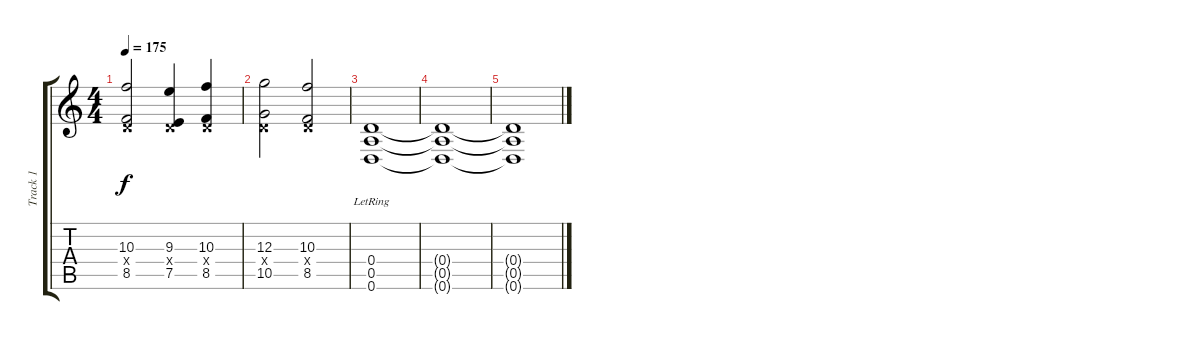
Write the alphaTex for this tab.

\track ("Track 1" "Track 1") {instrument distortionguitar}
\staff {score tabs}
\tuning (E4 B3 G3 D3 A2 D2) {hide}
\ts (4 4)
\tempo 175
\clef g2
\ks c
(10.3 0.4{x} 8.5).2{dy f} (9.3 0.4{x} 7.5).4 (10.3 0.4{x} 8.5).4 |
(12.3 0.4{x} 10.5).2 (10.3 0.4{x} 8.5).2 |
(0.4{lr} 0.5 0.6).1 |
(0.4{t} 0.5{t} 0.6{t}).1 |
(0.4{t} 0.5{t} 0.6{t}).1
